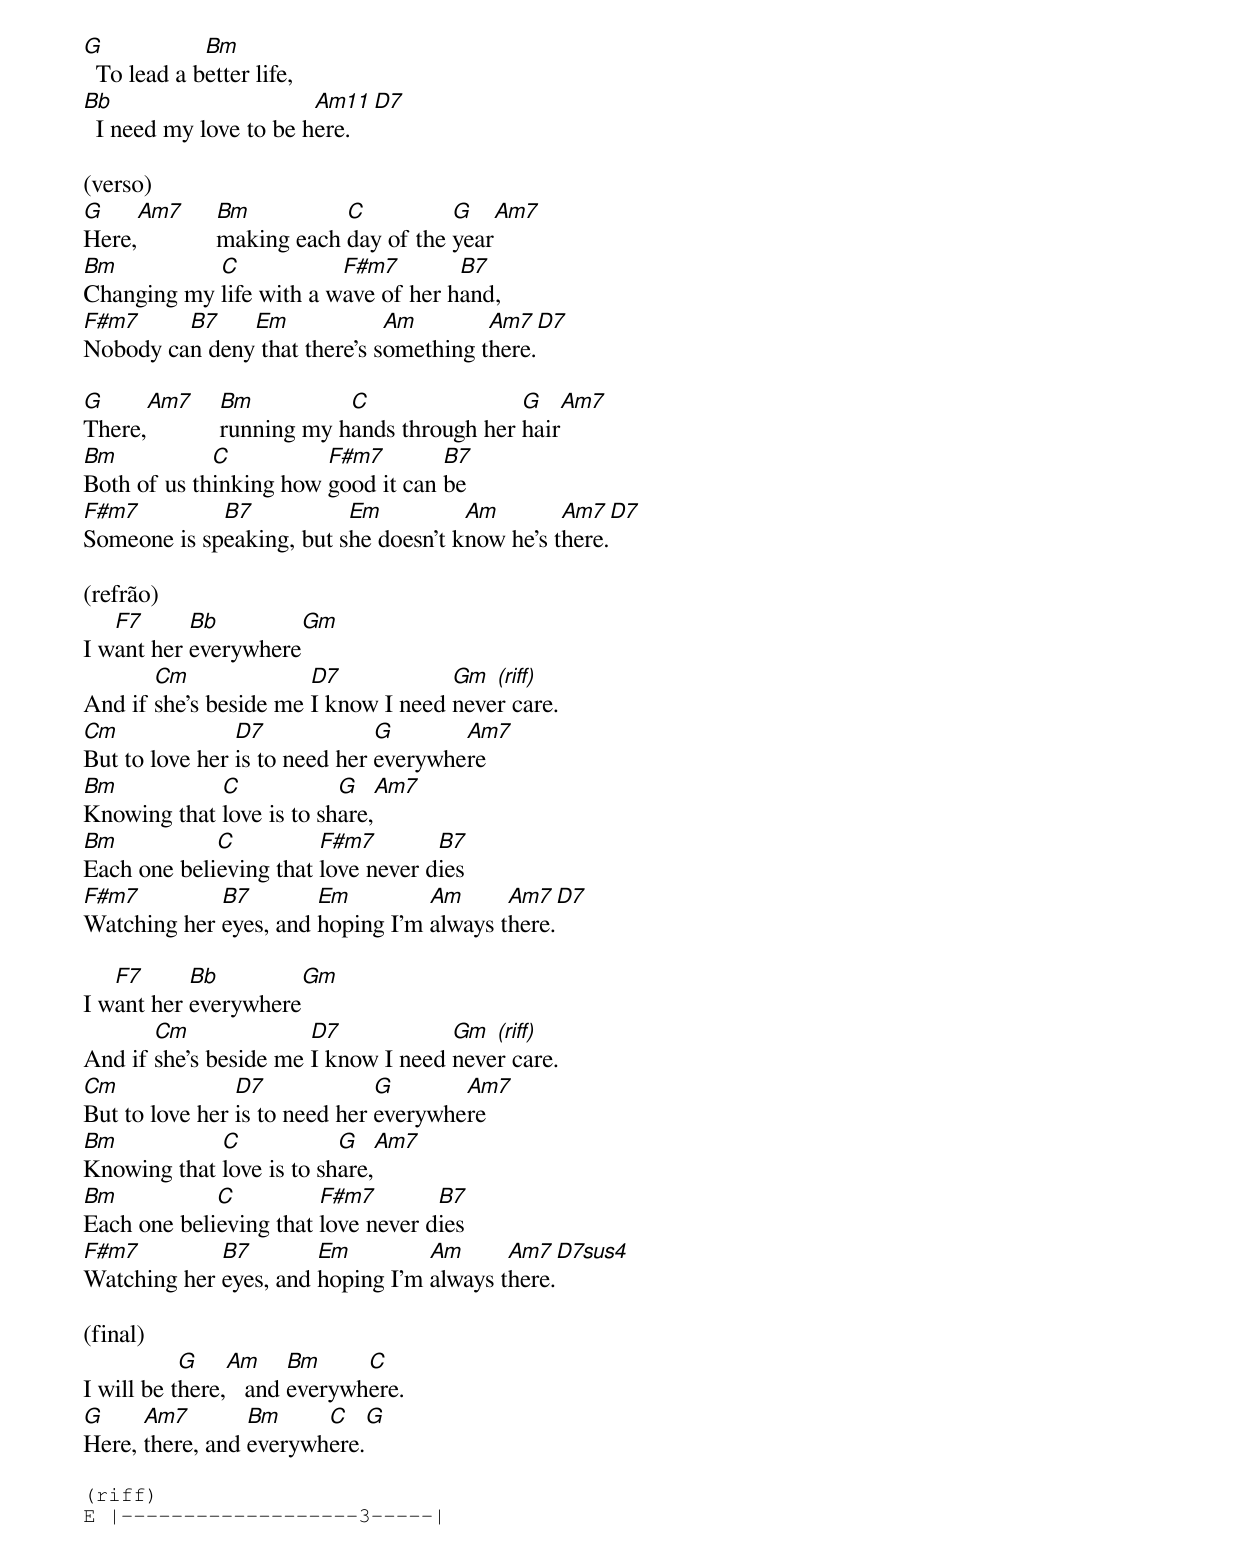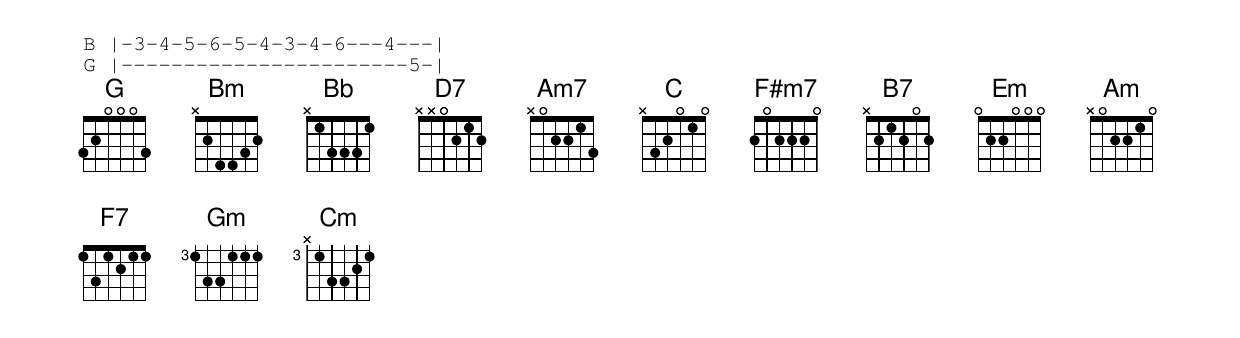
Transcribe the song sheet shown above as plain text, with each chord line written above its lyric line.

G            Bm
  To lead a better life,
Bb                      Am11  D7
  I need my love to be here.

(verso)
G    Am7  Bm          C          G    Am7
Here,     making each day of the year
Bm          C            F#m7        B7
Changing my life with a wave of her hand,
F#m7     B7    Em             Am        Am7   D7
Nobody can deny that there's something there.

G     Am7 Bm          C                G    Am7
There,    running my hands through her hair
Bm           C          F#m7        B7
Both of us thinking how good it can be
F#m7         B7           Em          Am        Am7   D7
Someone is speaking, but she doesn't know he's there.

(refrão)
   F7      Bb         Gm
I want her everywhere
       Cm              D7            Gm  (riff)
And if she's beside me I know I need never care.
Cm              D7             G       Am7
But to love her is to need her everywhere
Bm           C            G   Am7
Knowing that love is to share,
Bm           C          F#m7        B7
Each one believing that love never dies
F#m7         B7        Em         Am      Am7   D7
Watching her eyes, and hoping I'm always there.

   F7      Bb         Gm
I want her everywhere
       Cm              D7            Gm  (riff)
And if she's beside me I know I need never care.
Cm              D7             G       Am7
But to love her is to need her everywhere
Bm           C            G   Am7
Knowing that love is to share,
Bm           C          F#m7        B7
Each one believing that love never dies
F#m7         B7        Em         Am      Am7   D7sus4
Watching her eyes, and hoping I'm always there.

(final)
           G    Am     Bm     C
I will be there,   and everywhere.
G     Am7        Bm     C    G
Here, there, and everywhere.

(riff)
E |-------------------3-----|
B |-3-4-5-6-5-4-3-4-6---4---|
G |-----------------------5-|
